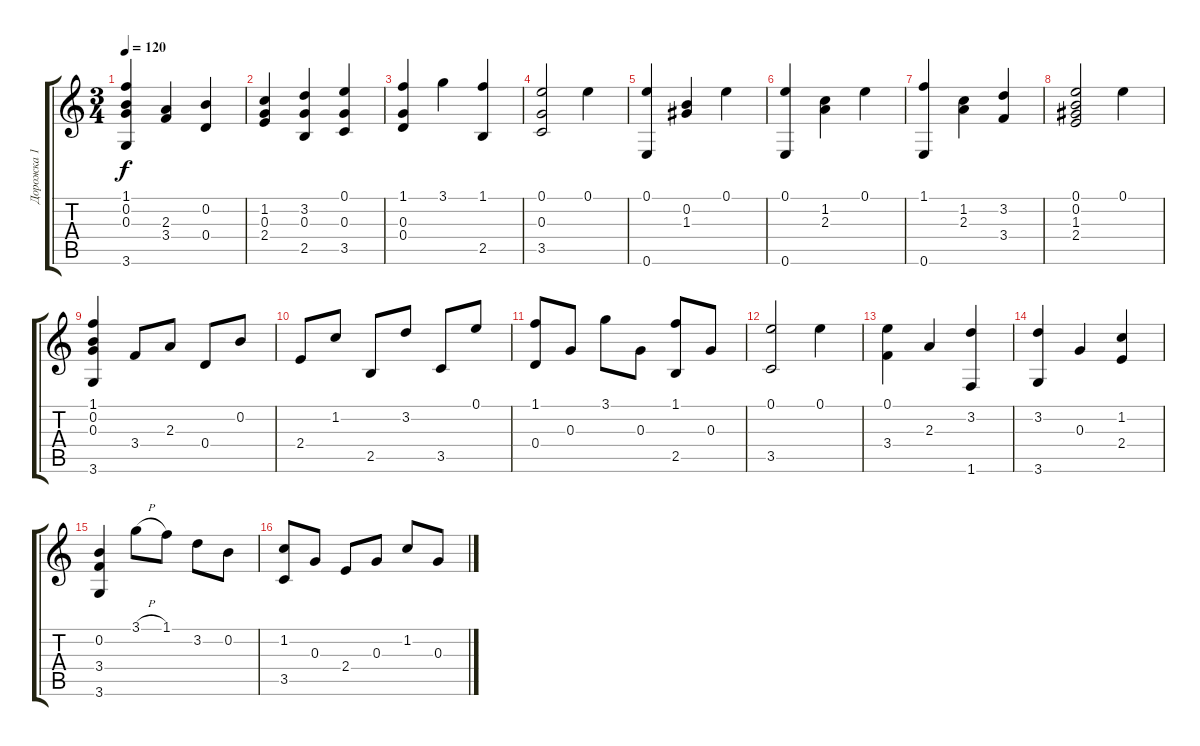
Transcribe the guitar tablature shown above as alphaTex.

\track ("Дорожка 1" "Дорожка 1") {instrument acousticguitarnylon}
\staff {score tabs}
\tuning (E4 B3 G3 D3 A2 E2) {hide}
\ts (3 4)
\tempo 120
\clef g2
\ks c
(1.1 0.2 0.3 3.6).4{dy f} (2.3 3.4).4 (0.2 0.4).4 |
(1.2 0.3 2.4).4 (3.2 0.3 2.5).4 (0.1 0.3 3.5).4 |
(1.1 0.3 0.4).4 3.1.4 (1.1 2.5).4 |
(0.1 0.3 3.5).2 0.1.4 |
(0.1 0.6).4 (0.2 1.3).4 0.1.4 |
(0.1 0.6).4 (1.2 2.3).4 0.1.4 |
(1.1 0.6).4 (1.2 2.3).4 (3.2 3.4).4 |
(0.1 0.2 1.3 2.4).2 0.1.4 |
(1.1 0.2 0.3 3.6).4 3.4.8 2.3.8 0.4.8 0.2.8 |
2.4.8 1.2.8 2.5.8 3.2.8 3.5.8 0.1.8 |
(1.1 0.4).8 0.3.8 3.1.8 0.3.8 (1.1 2.5).8 0.3.8 |
(0.1 3.5).2 0.1.4 |
(0.1 3.4).4 2.3.4 (3.2 1.6).4 |
(3.2 3.6).4 0.3.4 (1.2 2.4).4 |
(0.2 3.4 3.6).4 3.1{h}.8 1.1.8 3.2.8 0.2.8 |
(1.2 3.5).8 0.3.8 2.4.8 0.3.8 1.2.8 0.3.8
